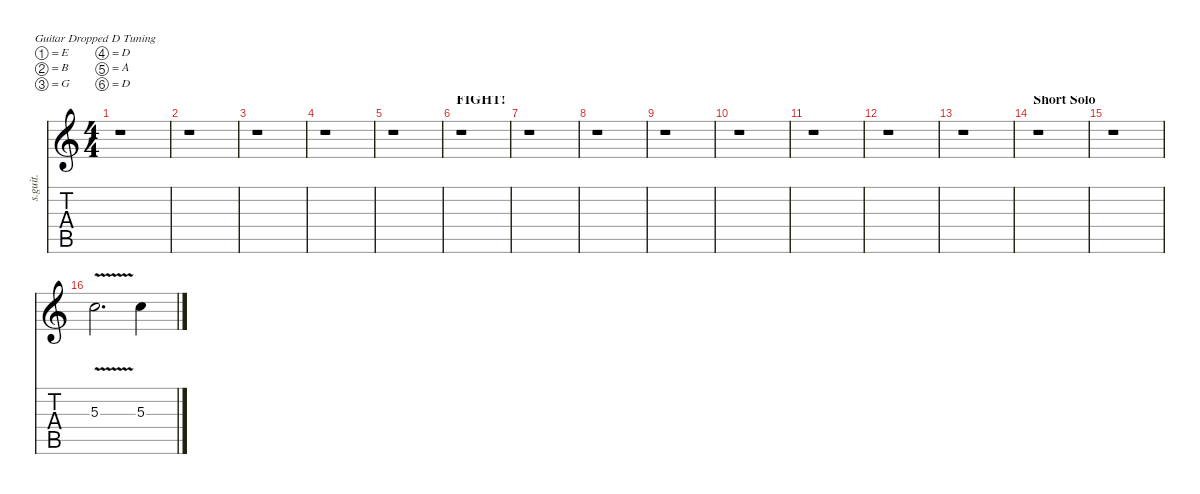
\defaultSystemsLayout 4
\hideDynamics
\bracketExtendMode nobrackets
\track ("Backing Guitar 2" "s.guit.") {instrument distortionguitar}
\staff {score tabs}
\tuning (E4 B3 G3 D3 A2 D2)
\ts (4 4)
\tempo (130 hide)
\clef g2
\ks c
r.1{dy f} |
r.1 |
r.1 |
r.1 |
r.1 |
\section ("" "FIGHT!")
r.1 |
r.1 |
r.1 |
r.1 |
r.1 |
r.1 |
r.1 |
r.1 |
\section ("" "Short Solo")
r.1 |
r.1 |
5.3{v}.2{d lyrics (0 "") lyrics (1 "") lyrics (2 "") lyrics (3 "") lyrics (4 "")} 5.3.4{lyrics (0 "") lyrics (1 "") lyrics (2 "") lyrics (3 "") lyrics (4 "")}
